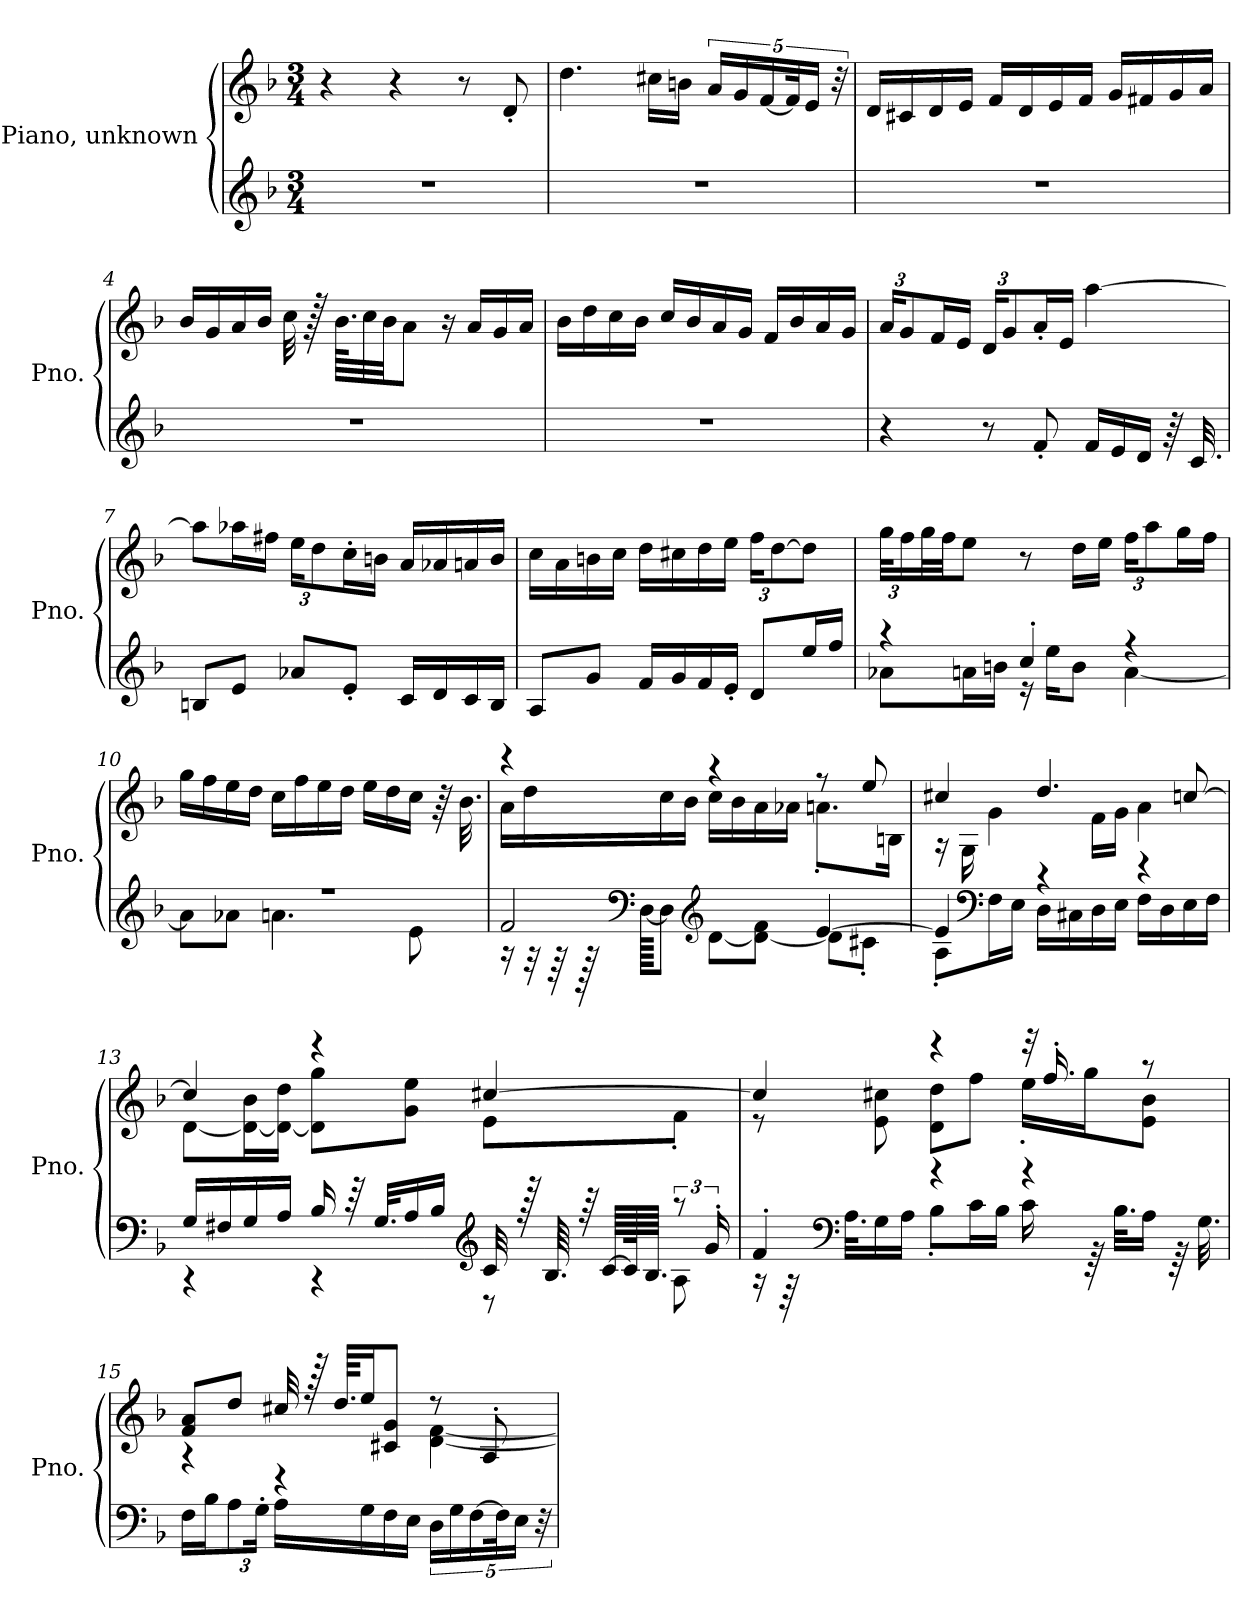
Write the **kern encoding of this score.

**kern	**kern
*part1	*part1
*staff2	*staff1
*I"Piano, unknown	*
*I'Pno.	*
*clefG2	*clefG2
*k[b-]	*k[b-]
*M3/4	*M3/4
*MM142	*MM142
=1	=1
2.r	4r
.	4r
.	8r
.	8d'/
=2	=2
2.r	4.dd\
.	16cc#X\LL
.	16bn\JJ
.	20a/LL
.	20g/
.	[20f/
.	40f/K]
.	20e/JJ
.	40r
=3	=3
2.r	16d/LL
.	16c#X/
.	16d/
.	16e/JJ
.	16f/LL
.	16d/
.	16e/
.	16f/JJ
.	16g/LL
.	16f#X/
.	16g/
.	16a/JJ
=4	=4
2.r	16b-/LL
.	16g/
.	16a/
.	16b-/JJ
.	32cc\
.	128r
.	64.b-\KLLL
.	32cc\
.	32b-\JJ
.	8a\J
.	16r
.	16a/LL
.	16g/
.	16a/JJ
!!LO:LB:g=z
=5	=5
2.r	16b-\LL
.	16dd\
.	16cc\
.	16b-\JJ
.	16cc/LL
.	16b-/
.	16a/
.	16g/JJ
.	16f/LL
.	16b-/
.	16a/
.	16g/JJ
=6	=6
*	*Xbrackettup
4r	24a/KL
.	12g/
.	16f/L
.	16e/JJ
8r	24d/KL
.	12g/
8f'/	16a'/L
.	16e/JJ
16f/LL	[4aa\
16e/	.
16d/JJ	.
64r	.
32.c/	.
=7	=7
8Bn/L	8aa\L]
8e/J	16aa-X\L
.	16ff#X\JJ
8a-X/L	24ee\KL
.	12dd\
8e'/J	16cc'\L
.	16bn\JJ
16c/LL	16a/LL
16d/	16a-X/
16c/	16an/
16B/JJ	16b/JJ
!!LO:LB:g=z
=8	=8
8A/L	16cc\LL
.	16a\
8g/J	16bn\
.	16cc\JJ
16f/LL	16dd\LL
16g/	16cc#X\
16f/	16dd\
16e'/JJ	16ee\JJ
8d/L	24ff\KL
.	[12dd\
16ee/L	8dd\J]
16ff/JJ	.
=9	=9
*^	*
4r	8a-X\L	48gg\KLL
.	.	24ff\
.	.	32gg\L
.	.	32ff\JJ
.	16an\L	8ee\J
.	16bn\JJ	.
4cc'/	16r	8r
.	16ee\KL	.
.	8b\J	16dd\LL
.	.	16ee\JJ
4r	[4a\	24ff\KL
.	.	12aa\
.	.	16gg\L
.	.	16ff\JJ
=10	=10	=10
2.r	8a\L]	16gg\LL
.	.	16ff\
.	8a-X\J	16ee\
.	.	16dd\JJ
.	4.an\	16cc\LL
.	.	16ff\
.	.	16ee\
.	.	16dd\JJ
.	.	16ee\LL
.	.	16dd\
.	8e\	16cc\JJ
.	.	64r
.	.	32.b-\
!!LO:LB:g=z
=11	=11	=11
*	*	*^
2f/	16r	4r	16a\LL
.	32r	.	16dd\
.	64r	.	.
.	128r	.	.
*clefF4	*	*	*
.	[128D\KKKKL	.	.
.	8D\J]	.	16cc\
.	.	.	16b-\JJ
*clefG2	*	*	*
.	[8d\L	4r	16cc\LL
.	.	.	16b-\
.	8d\_ 8f\J	.	16a\
.	.	.	16a-X\JJ
[4e/	8d\L]	8r	8.an'\L
.	8c#X'\J	8ee/	.
.	.	.	16Bn\Jk
=12	=12	=12	=12
4e/]	8A'\L	4cc#X/	16r
.	.	.	16G\
*clefF4	*	*	*
.	16F\L	.	4g\
.	16E\JJ	.	.
4r	16D\LL	4.dd/	.
.	16C#X\	.	.
.	16D\	.	16f\LL
.	16E\JJ	.	16g\JJ
4r	16F\LL	.	4a\
.	16D\	.	.
.	16E\	[8ccn/	.
.	16F\JJ	.	.
!!LO:LB:g=z	!!
=13	=13	=13	=13
16G/LL	4r	4cc/]	[8d\L
16F#X/	.	.	.
16G/	.	.	16d\_ 16b-\L
16A/JJ	.	.	16d\_ 16dd\JJ
16B-/	4r	4r	8d\] 8gg\L
64r	.	.	.
32.G/KLL	.	.	.
16A/	.	.	8g\ 8ee\J
16B-/JJ	.	.	.
*clefG2	*	*	*
32c/	8r	[4cc#X/	8e\L
128r	.	.	.
64.B-/	.	.	.
64r	.	.	.
[64c/LLLL	.	.	.
128c/K]	.	.	.
64.B-/JJJJ	.	.	.
12r	8A\	.	8f'\J
24g'/	.	.	.
=14	=14	=14	=14
4f'/	16r	4cc#/]	8r
.	64r	.	.
*clefF4	*	*	*
.	32.A\KLL	.	.
.	16G\	.	8e\ 8cc#X\
.	16A\JJ	.	.
4r	8B-'\L	4r	8d\ 8dd\L
.	16c\L	.	8ff\J
.	16B-\JJ	.	.
4r	16c\	32r	16ee'\LL
.	.	16.ff'/	.
.	64r	.	16gg\J
.	32.B-\KLL	.	.
.	16A\JJ	8r	8e\ 8b-\J
.	64r	.	.
.	32.G\	.	.
*v	*v	*	*
!!LO:LB:g=z	!!
=15	=15	=15
16F\LL	8f/ 8a/L	4r
16B-\J	.	.
*Xbrackettup	*	*
12A\	8dd/J	.
24G'\Jk	.	.
16A\LL	32cc#X/	4r
.	128r	.
.	64.dd/KKLL	.
16G\	16ee/J	.
16F\	8c#X/ 8g/J	.
16E\JJ	.	.
*brackettup	*	*
20D\LL	8r	[4d\ [4f\
20G\	.	.
[20F\	.	.
.	8A'/	.
40F\K]	.	.
20E\JJ	.	.
40r	.	.
*	*v	*v
=	=
*-	*-
